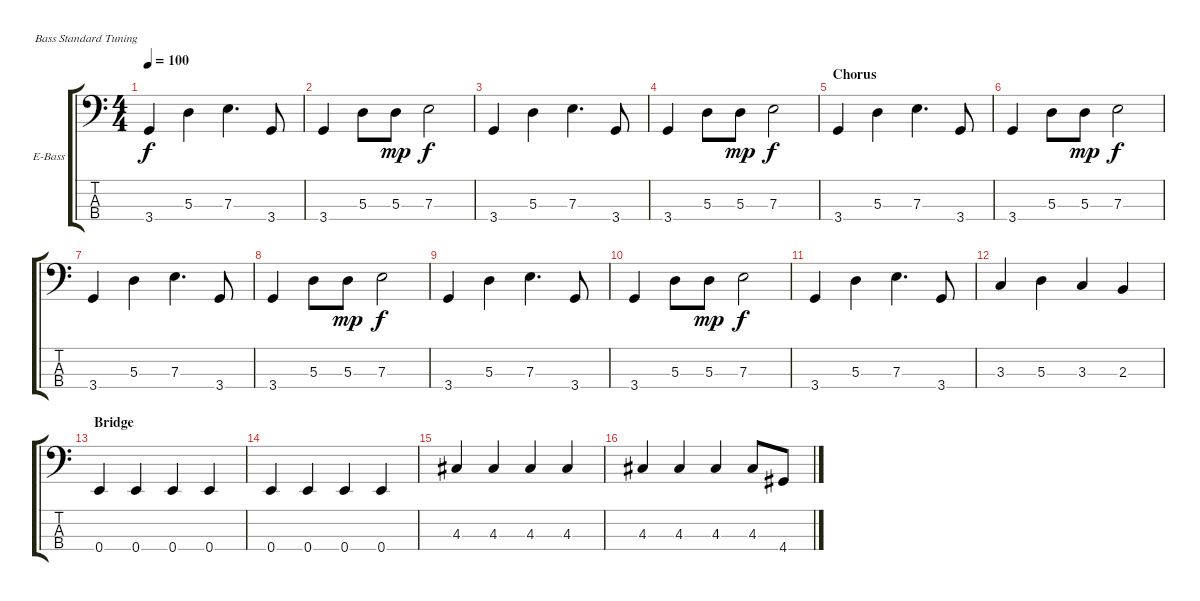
\defaultSystemsLayout 4
\bracketExtendMode groupsimilarinstruments
\firstSystemTrackNameOrientation horizontal
\otherSystemsTrackNameOrientation horizontal
\track ("Electric Bass" "E-Bass") {instrument electricbassfinger}
\staff {score tabs}
\tuning (G2 D2 A1 E1)
\ts (4 4)
\tempo 100
\clef f4
\ks c
3.4.4{dy f} 5.3.4 7.3.4{d} 3.4.8 |
3.4.4 5.3.8 5.3.8{dy mp} 7.3.2{dy f} |
3.4.4 5.3.4 7.3.4{d} 3.4.8 |
3.4.4 5.3.8 5.3.8{dy mp} 7.3.2{dy f} |
\section ("" "Chorus")
3.4.4 5.3.4 7.3.4{d} 3.4.8 |
3.4.4 5.3.8 5.3.8{dy mp} 7.3.2{dy f} |
3.4.4 5.3.4 7.3.4{d} 3.4.8 |
3.4.4 5.3.8 5.3.8{dy mp} 7.3.2{dy f} |
3.4.4 5.3.4 7.3.4{d} 3.4.8 |
3.4.4 5.3.8 5.3.8{dy mp} 7.3.2{dy f} |
3.4.4 5.3.4 7.3.4{d} 3.4.8 |
3.3.4 5.3.4 3.3.4 2.3.4 |
\section ("" "Bridge")
0.4.4 0.4.4 0.4.4 0.4.4 |
0.4.4 0.4.4 0.4.4 0.4.4 |
4.3.4 4.3.4 4.3.4 4.3.4 |
4.3.4 4.3.4 4.3.4 4.3.8 4.4.8
